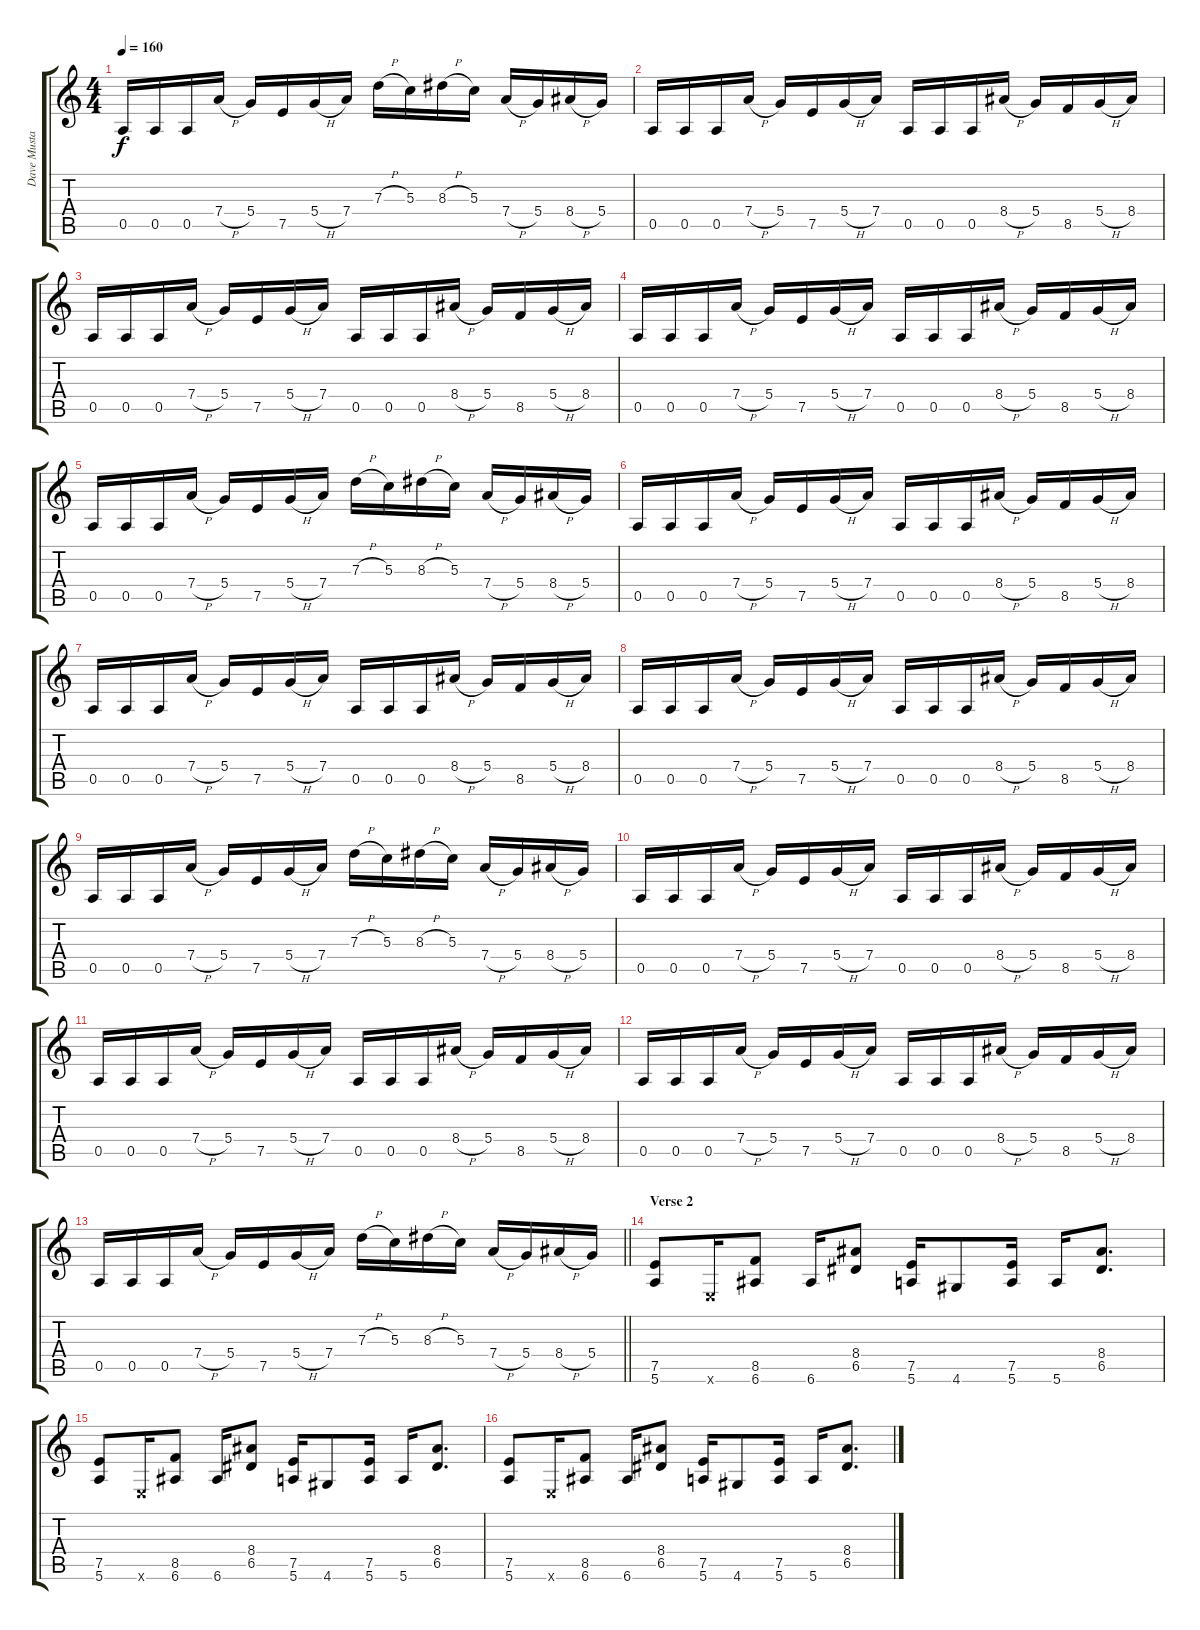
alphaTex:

\track ("Dave Mustaine" "Dave Musta") {instrument distortionguitar}
\staff {score tabs}
\tuning (E4 B3 G3 D3 A2 E2) {hide}
\ts (4 4)
\tempo 160
\clef g2
\ks c
0.5.16{dy f} 0.5.16 0.5.16 7.4{h}.16 5.4.16 7.5.16 5.4{h}.16 7.4.16 7.3{h}.16 5.3.16 8.3{h}.16 5.3.16 7.4{h}.16 5.4.16 8.4{h}.16 5.4.16 |
0.5.16 0.5.16 0.5.16 7.4{h}.16 5.4.16 7.5.16 5.4{h}.16 7.4.16 0.5.16 0.5.16 0.5.16 8.4{h}.16 5.4.16 8.5.16 5.4{h}.16 8.4.16 |
0.5.16 0.5.16 0.5.16 7.4{h}.16 5.4.16 7.5.16 5.4{h}.16 7.4.16 0.5.16 0.5.16 0.5.16 8.4{h}.16 5.4.16 8.5.16 5.4{h}.16 8.4.16 |
0.5.16 0.5.16 0.5.16 7.4{h}.16 5.4.16 7.5.16 5.4{h}.16 7.4.16 0.5.16 0.5.16 0.5.16 8.4{h}.16 5.4.16 8.5.16 5.4{h}.16 8.4.16 |
0.5.16 0.5.16 0.5.16 7.4{h}.16 5.4.16 7.5.16 5.4{h}.16 7.4.16 7.3{h}.16 5.3.16 8.3{h}.16 5.3.16 7.4{h}.16 5.4.16 8.4{h}.16 5.4.16 |
0.5.16 0.5.16 0.5.16 7.4{h}.16 5.4.16 7.5.16 5.4{h}.16 7.4.16 0.5.16 0.5.16 0.5.16 8.4{h}.16 5.4.16 8.5.16 5.4{h}.16 8.4.16 |
0.5.16 0.5.16 0.5.16 7.4{h}.16 5.4.16 7.5.16 5.4{h}.16 7.4.16 0.5.16 0.5.16 0.5.16 8.4{h}.16 5.4.16 8.5.16 5.4{h}.16 8.4.16 |
0.5.16 0.5.16 0.5.16 7.4{h}.16 5.4.16 7.5.16 5.4{h}.16 7.4.16 0.5.16 0.5.16 0.5.16 8.4{h}.16 5.4.16 8.5.16 5.4{h}.16 8.4.16 |
0.5.16 0.5.16 0.5.16 7.4{h}.16 5.4.16 7.5.16 5.4{h}.16 7.4.16 7.3{h}.16 5.3.16 8.3{h}.16 5.3.16 7.4{h}.16 5.4.16 8.4{h}.16 5.4.16 |
0.5.16 0.5.16 0.5.16 7.4{h}.16 5.4.16 7.5.16 5.4{h}.16 7.4.16 0.5.16 0.5.16 0.5.16 8.4{h}.16 5.4.16 8.5.16 5.4{h}.16 8.4.16 |
0.5.16 0.5.16 0.5.16 7.4{h}.16 5.4.16 7.5.16 5.4{h}.16 7.4.16 0.5.16 0.5.16 0.5.16 8.4{h}.16 5.4.16 8.5.16 5.4{h}.16 8.4.16 |
0.5.16 0.5.16 0.5.16 7.4{h}.16 5.4.16 7.5.16 5.4{h}.16 7.4.16 0.5.16 0.5.16 0.5.16 8.4{h}.16 5.4.16 8.5.16 5.4{h}.16 8.4.16 |
\barLineRight lightlight
0.5.16 0.5.16 0.5.16 7.4{h}.16 5.4.16 7.5.16 5.4{h}.16 7.4.16 7.3{h}.16 5.3.16 8.3{h}.16 5.3.16 7.4{h}.16 5.4.16 8.4{h}.16 5.4.16 |
\section ("" "Verse 2")
(7.5 5.6).8 0.6{x}.16 (8.5 6.6).8 6.6.16 (8.4 6.5).8 (7.5 5.6).16 4.6.8 (7.5 5.6).16 5.6.16 (8.4 6.5).8{d} |
(7.5 5.6).8 0.6{x}.16 (8.5 6.6).8 6.6.16 (8.4 6.5).8 (7.5 5.6).16 4.6.8 (7.5 5.6).16 5.6.16 (8.4 6.5).8{d} |
(7.5 5.6).8 0.6{x}.16 (8.5 6.6).8 6.6.16 (8.4 6.5).8 (7.5 5.6).16 4.6.8 (7.5 5.6).16 5.6.16 (8.4 6.5).8{d}
